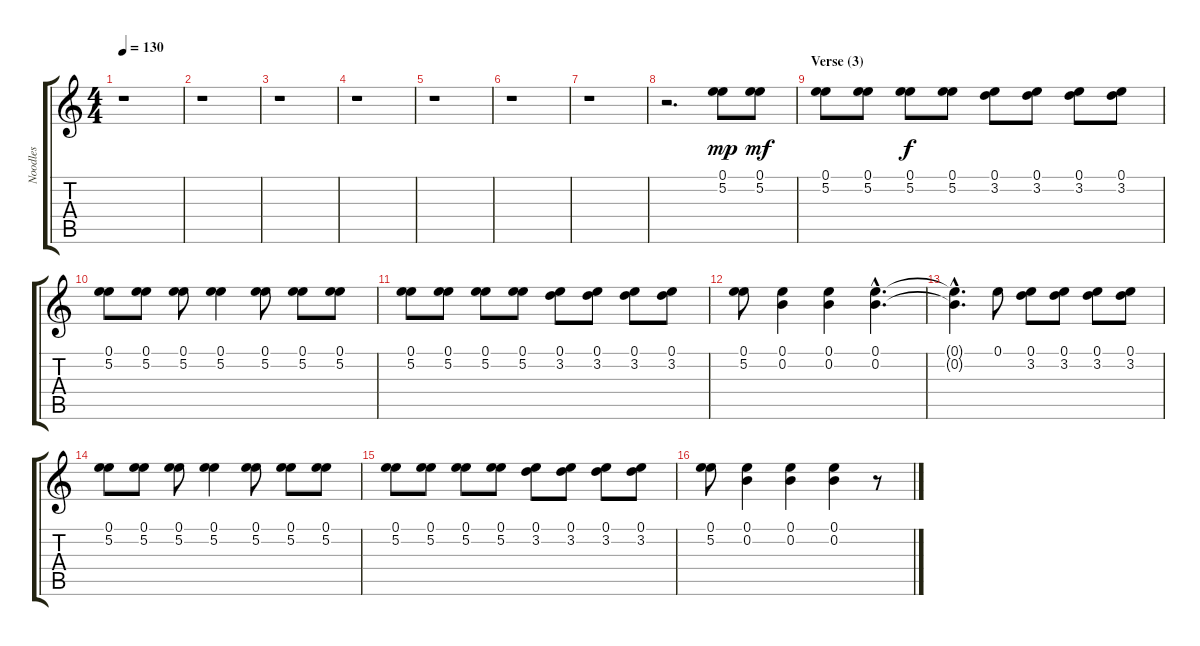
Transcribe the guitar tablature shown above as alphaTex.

\track ("Noodles" "Noodles") {instrument electricguitarclean}
\staff {score tabs}
\tuning (E4 B3 G3 D3 A2 E2) {hide}
\ts (4 4)
\tempo 130
\clef g2
\ks c
r.1{dy f} |
r.1 |
r.1 |
r.1 |
r.1 |
r.1 |
r.1 |
r.2{d} (0.1 5.2).8{dy mp} (0.1 5.2).8{dy mf} |
\section ("" "Verse (3)")
(0.1 5.2).8 (0.1 5.2).8 (0.1 5.2).8{dy f} (0.1 5.2).8 (0.1 3.2).8 (0.1 3.2).8 (0.1 3.2).8 (0.1 3.2).8 |
(0.1 5.2).8 (0.1 5.2).8 (0.1 5.2).8 (0.1 5.2).4 (0.1 5.2).8 (0.1 5.2).8 (0.1 5.2).8 |
(0.1 5.2).8 (0.1 5.2).8 (0.1 5.2).8 (0.1 5.2).8 (0.1 3.2).8 (0.1 3.2).8 (0.1 3.2).8 (0.1 3.2).8 |
(0.1 5.2).8 (0.1 0.2).4 (0.1 0.2).4 (0.1{hac} 0.2{hac}).4{d} |
(0.1{hac t} 0.2{hac t}).4{d} 0.1.8 (0.1 3.2).8 (0.1 3.2).8 (0.1 3.2).8 (0.1 3.2).8 |
(0.1 5.2).8 (0.1 5.2).8 (0.1 5.2).8 (0.1 5.2).4 (0.1 5.2).8 (0.1 5.2).8 (0.1 5.2).8 |
(0.1 5.2).8 (0.1 5.2).8 (0.1 5.2).8 (0.1 5.2).8 (0.1 3.2).8 (0.1 3.2).8 (0.1 3.2).8 (0.1 3.2).8 |
(0.1 5.2).8 (0.1 0.2).4 (0.1 0.2).4 (0.1 0.2).4 r.8
